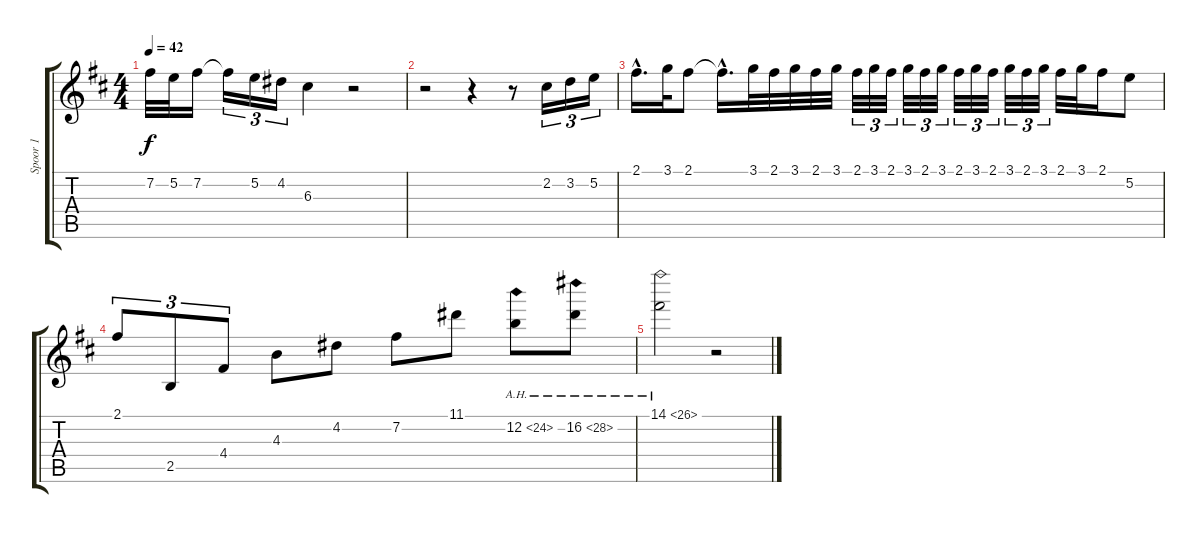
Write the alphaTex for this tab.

\track ("Spoor 1" "Spoor 1") {instrument acousticguitarnylon}
\staff {score tabs}
\tuning (E4 B3 G3 D3 A2 E2) {hide}
\ts (4 4)
\tempo 42
\clef g2
\ks d
7.2.32{dy f} 5.2.32 7.2.16 7.2{t}.16{tu (3 2)} 5.2.16{tu (3 2)} 4.2.16{tu (3 2)} 6.3.4 r.2 |
r.2 r.4 r.8 2.2.16{tu (3 2)} 3.2.16{tu (3 2)} 5.2.16{tu (3 2)} |
2.1{hac}.16{d} 3.1.32 2.1.8 2.1{hac t}.16{d} 3.1.32 2.1.32 3.1.32 2.1.32 3.1.32 2.1.32{tu (3 2)} 3.1.32{tu (3 2)} 2.1.32{tu (3 2)} 3.1.32{tu (3 2)} 2.1.32{tu (3 2)} 3.1.32{tu (3 2)} 2.1.32{tu (3 2)} 3.1.32{tu (3 2)} 2.1.32{tu (3 2)} 3.1.32{tu (3 2)} 2.1.32{tu (3 2)} 3.1.32{tu (3 2)} 2.1.32 3.1.32 2.1.16 5.2.8 |
2.1.8{tu (3 2)} 2.5.8{tu (3 2)} 4.4.8{tu (3 2)} 4.3.8 4.2.8 7.2.8 11.1.8 12.2{ah 12}.8 16.2{ah 12}.8 |
14.1{ah 12}.2 r.2
